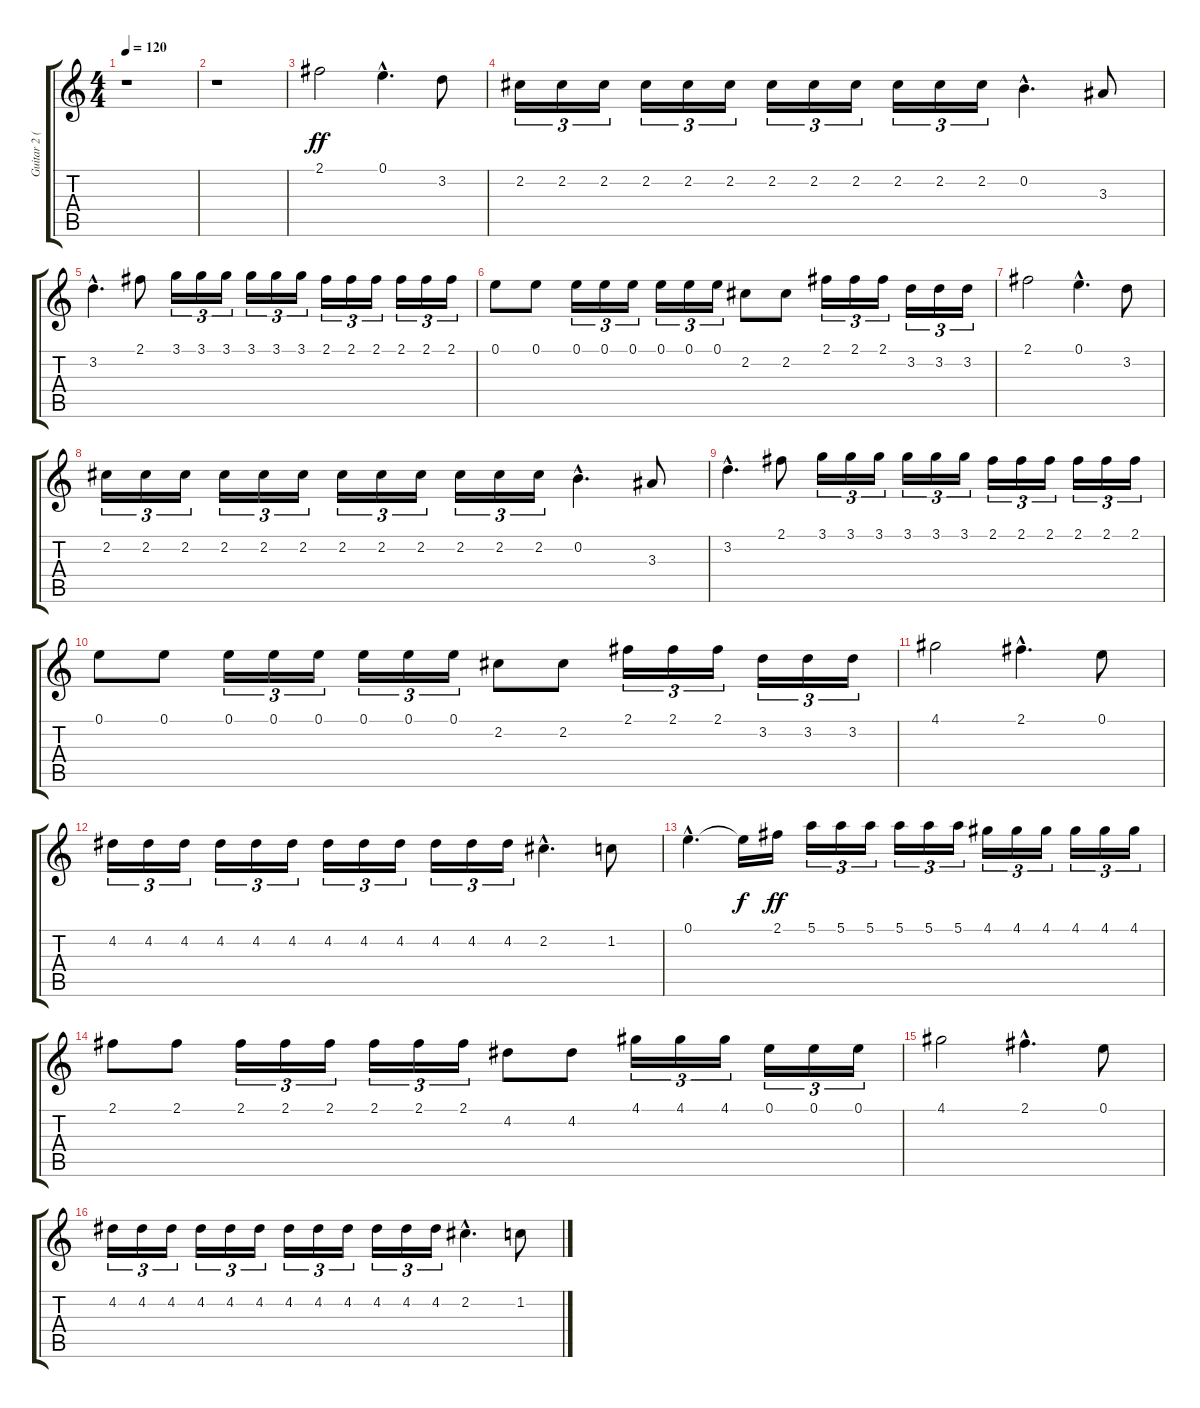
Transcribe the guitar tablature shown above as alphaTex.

\track ("Guitar 2 (Acou. St)" "Guitar 2 (") {instrument acousticguitarsteel}
\staff {score tabs}
\tuning (E4 B3 G3 D3 A2 E2) {hide}
\ts (4 4)
\tempo 120
\clef g2
\ks c
r.1{dy f} |
r.1 |
2.1.2{dy ff} 0.1{hac}.4{d} 3.2.8 |
2.2.16{tu (3 2)} 2.2.16{tu (3 2)} 2.2.16{tu (3 2)} 2.2.16{tu (3 2)} 2.2.16{tu (3 2)} 2.2.16{tu (3 2)} 2.2.16{tu (3 2)} 2.2.16{tu (3 2)} 2.2.16{tu (3 2)} 2.2.16{tu (3 2)} 2.2.16{tu (3 2)} 2.2.16{tu (3 2)} 0.2{hac}.4{d} 3.3.8 |
3.2{hac}.4{d} 2.1.8 3.1.16{tu (3 2)} 3.1.16{tu (3 2)} 3.1.16{tu (3 2)} 3.1.16{tu (3 2)} 3.1.16{tu (3 2)} 3.1.16{tu (3 2)} 2.1.16{tu (3 2)} 2.1.16{tu (3 2)} 2.1.16{tu (3 2)} 2.1.16{tu (3 2)} 2.1.16{tu (3 2)} 2.1.16{tu (3 2)} |
0.1.8 0.1.8 0.1.16{tu (3 2)} 0.1.16{tu (3 2)} 0.1.16{tu (3 2)} 0.1.16{tu (3 2)} 0.1.16{tu (3 2)} 0.1.16{tu (3 2)} 2.2.8 2.2.8 2.1.16{tu (3 2)} 2.1.16{tu (3 2)} 2.1.16{tu (3 2)} 3.2.16{tu (3 2)} 3.2.16{tu (3 2)} 3.2.16{tu (3 2)} |
2.1.2 0.1{hac}.4{d} 3.2.8 |
2.2.16{tu (3 2)} 2.2.16{tu (3 2)} 2.2.16{tu (3 2)} 2.2.16{tu (3 2)} 2.2.16{tu (3 2)} 2.2.16{tu (3 2)} 2.2.16{tu (3 2)} 2.2.16{tu (3 2)} 2.2.16{tu (3 2)} 2.2.16{tu (3 2)} 2.2.16{tu (3 2)} 2.2.16{tu (3 2)} 0.2{hac}.4{d} 3.3.8 |
3.2{hac}.4{d} 2.1.8 3.1.16{tu (3 2)} 3.1.16{tu (3 2)} 3.1.16{tu (3 2)} 3.1.16{tu (3 2)} 3.1.16{tu (3 2)} 3.1.16{tu (3 2)} 2.1.16{tu (3 2)} 2.1.16{tu (3 2)} 2.1.16{tu (3 2)} 2.1.16{tu (3 2)} 2.1.16{tu (3 2)} 2.1.16{tu (3 2)} |
0.1.8 0.1.8 0.1.16{tu (3 2)} 0.1.16{tu (3 2)} 0.1.16{tu (3 2)} 0.1.16{tu (3 2)} 0.1.16{tu (3 2)} 0.1.16{tu (3 2)} 2.2.8 2.2.8 2.1.16{tu (3 2)} 2.1.16{tu (3 2)} 2.1.16{tu (3 2)} 3.2.16{tu (3 2)} 3.2.16{tu (3 2)} 3.2.16{tu (3 2)} |
4.1.2 2.1{hac}.4{d} 0.1.8 |
4.2.16{tu (3 2)} 4.2.16{tu (3 2)} 4.2.16{tu (3 2)} 4.2.16{tu (3 2)} 4.2.16{tu (3 2)} 4.2.16{tu (3 2)} 4.2.16{tu (3 2)} 4.2.16{tu (3 2)} 4.2.16{tu (3 2)} 4.2.16{tu (3 2)} 4.2.16{tu (3 2)} 4.2.16{tu (3 2)} 2.2{hac}.4{d} 1.2.8 |
0.1{hac}.4{d} 0.1{t}.16{dy f} 2.1.16{dy ff} 5.1.16{tu (3 2)} 5.1.16{tu (3 2)} 5.1.16{tu (3 2)} 5.1.16{tu (3 2)} 5.1.16{tu (3 2)} 5.1.16{tu (3 2)} 4.1.16{tu (3 2)} 4.1.16{tu (3 2)} 4.1.16{tu (3 2)} 4.1.16{tu (3 2)} 4.1.16{tu (3 2)} 4.1.16{tu (3 2)} |
2.1.8 2.1.8 2.1.16{tu (3 2)} 2.1.16{tu (3 2)} 2.1.16{tu (3 2)} 2.1.16{tu (3 2)} 2.1.16{tu (3 2)} 2.1.16{tu (3 2)} 4.2.8 4.2.8 4.1.16{tu (3 2)} 4.1.16{tu (3 2)} 4.1.16{tu (3 2)} 0.1.16{tu (3 2)} 0.1.16{tu (3 2)} 0.1.16{tu (3 2)} |
4.1.2 2.1{hac}.4{d} 0.1.8 |
4.2.16{tu (3 2)} 4.2.16{tu (3 2)} 4.2.16{tu (3 2)} 4.2.16{tu (3 2)} 4.2.16{tu (3 2)} 4.2.16{tu (3 2)} 4.2.16{tu (3 2)} 4.2.16{tu (3 2)} 4.2.16{tu (3 2)} 4.2.16{tu (3 2)} 4.2.16{tu (3 2)} 4.2.16{tu (3 2)} 2.2{hac}.4{d} 1.2.8
